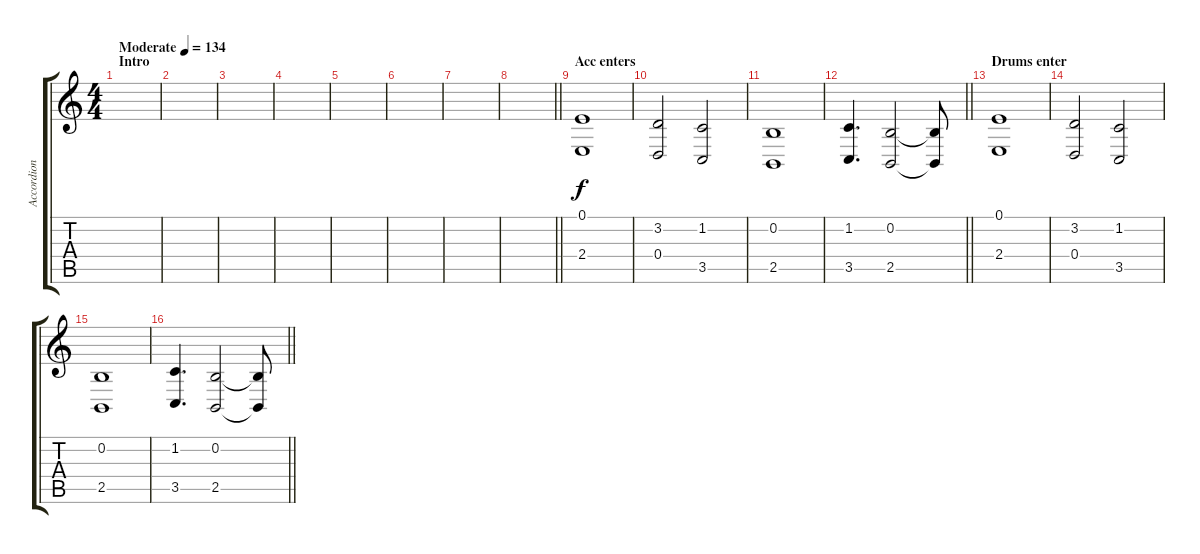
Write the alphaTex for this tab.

\track ("Accordion" "Accordion") {instrument accordion}
\staff {score tabs}
\tuning (E4 B3 G3 D3 A2 E2) {hide}
\ts (4 4)
\section ("" "Intro")
\tempo (134 "Moderate")
\clef g2
\ks c
|
|
|
|
|
|
|
\barLineRight lightlight
|
\section ("" "Acc enters")
(0.1 2.4).1 |
(3.2 0.4).2 (1.2 3.5).2 |
(0.2 2.5).1 |
\barLineRight lightlight
(1.2 3.5).4{d} (0.2 2.5).2 (0.2{t} 2.5{t}).8 |
\section ("" "Drums enter")
(0.1 2.4).1 |
(3.2 0.4).2 (1.2 3.5).2 |
(0.2 2.5).1 |
\barLineRight lightlight
(1.2 3.5).4{d} (0.2 2.5).2 (0.2{t} 2.5{t}).8
